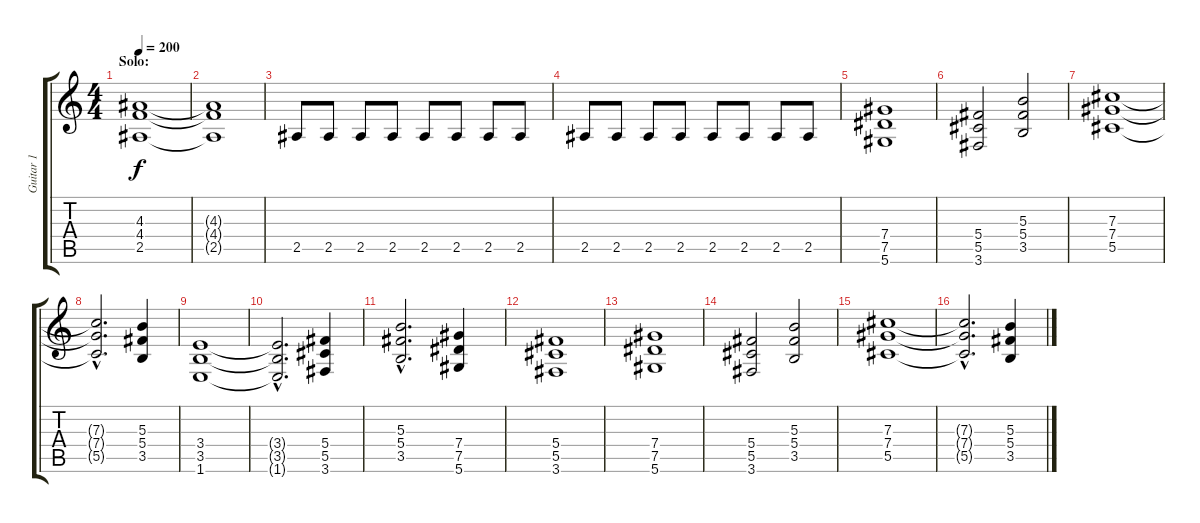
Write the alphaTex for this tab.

\track ("Guitar 1" "Guitar 1") {instrument distortionguitar}
\staff {score tabs}
\tuning (Eb4 Bb3 Gb3 Db3 Ab2 Eb2) {hide}
\ts (4 4)
\section ("" "Solo:")
\tempo 200
\clef g2
\ks c
(4.3 4.4 2.5).1{dy f} |
(4.3{t} 4.4{t} 2.5{t}).1 |
2.5.8 2.5.8 2.5.8 2.5.8 2.5.8 2.5.8 2.5.8 2.5.8 |
2.5.8 2.5.8 2.5.8 2.5.8 2.5.8 2.5.8 2.5.8 2.5.8 |
(7.4 7.5 5.6).1 |
(5.4 5.5 3.6).2 (5.3 5.4 3.5).2 |
(7.3 7.4 5.5).1 |
(7.3{hac t} 7.4{hac t} 5.5{hac t}).2{d} (5.3 5.4 3.5).4 |
(3.4 3.5 1.6).1 |
(3.4{hac t} 3.5{hac t} 1.6{hac t}).2{d} (5.4 5.5 3.6).4 |
(5.3{hac} 5.4{hac} 3.5{hac}).2{d} (7.4 7.5 5.6).4 |
(5.4 5.5 3.6).1 |
(7.4 7.5 5.6).1 |
(5.4 5.5 3.6).2 (5.3 5.4 3.5).2 |
(7.3 7.4 5.5).1 |
(7.3{hac t} 7.4{hac t} 5.5{hac t}).2{d} (5.3 5.4 3.5).4
